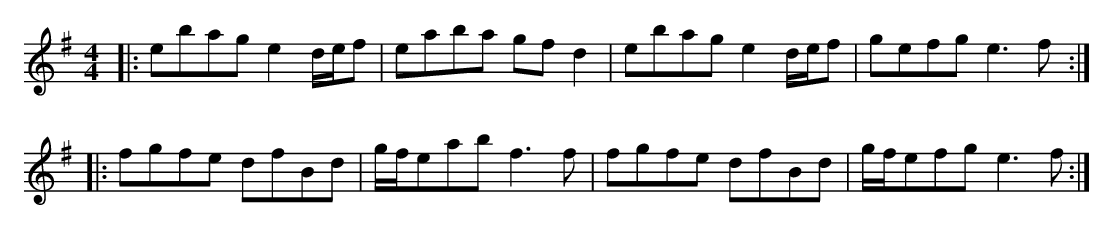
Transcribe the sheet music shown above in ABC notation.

X:1
M:4/4
K:Emin
|:ebag e2d/e/f|eaba gfd2|ebag e2d/e/f|gefg e3f:|
|:fgfe dfBd|g/f/eab f3f|fgfe dfBd|g/f/efg e3f:|
